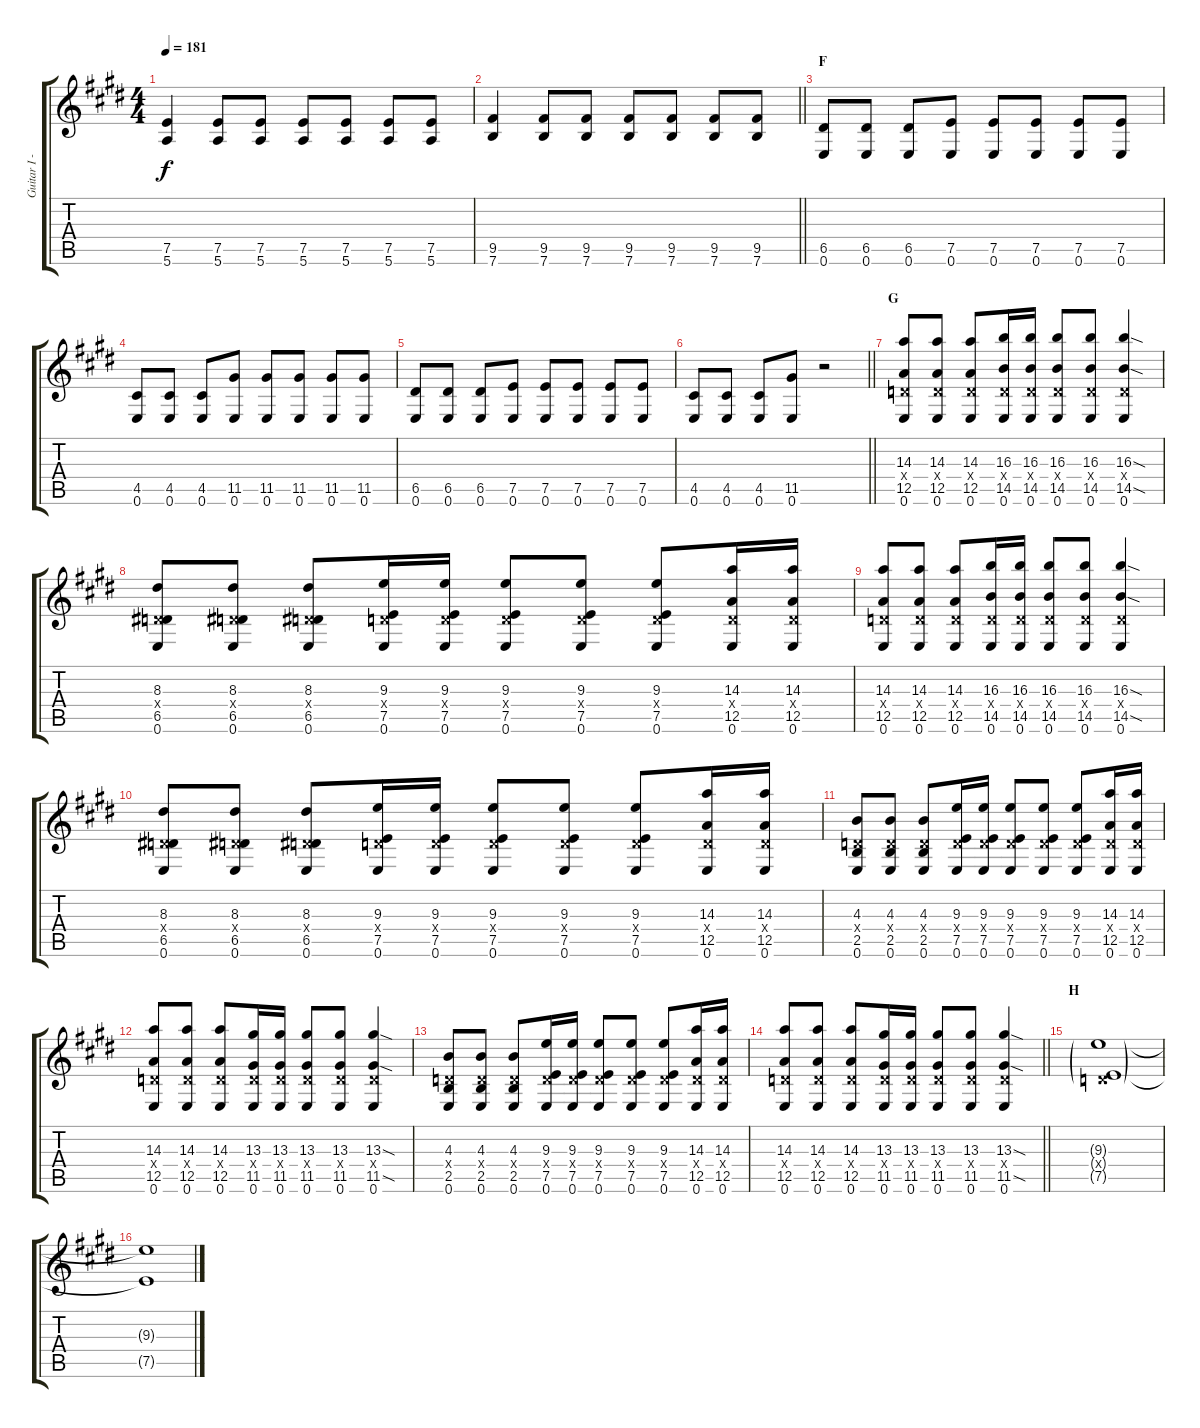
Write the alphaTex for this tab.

\track ("Guitar I - Gotoh" "Guitar I -") {instrument overdrivenguitar}
\staff {score tabs}
\tuning (E4 B3 G3 D3 A2 E2) {hide}
\ts (4 4)
\tempo 181
\clef g2
\ks e
(7.5 5.6).4{dy f} (7.5 5.6).8 (7.5 5.6).8 (7.5 5.6).8 (7.5 5.6).8 (7.5 5.6).8 (7.5 5.6).8 |
\barLineRight lightlight
(9.5 7.6).4 (9.5 7.6).8 (9.5 7.6).8 (9.5 7.6).8 (9.5 7.6).8 (9.5 7.6).8 (9.5 7.6).8 |
\section ("" "F")
(6.5 0.6).8 (6.5 0.6).8 (6.5 0.6).8 (7.5 0.6).8 (7.5 0.6).8 (7.5 0.6).8 (7.5 0.6).8 (7.5 0.6).8 |
(4.5 0.6).8 (4.5 0.6).8 (4.5 0.6).8 (11.5 0.6).8 (11.5 0.6).8 (11.5 0.6).8 (11.5 0.6).8 (11.5 0.6).8 |
(6.5 0.6).8 (6.5 0.6).8 (6.5 0.6).8 (7.5 0.6).8 (7.5 0.6).8 (7.5 0.6).8 (7.5 0.6).8 (7.5 0.6).8 |
\barLineRight lightlight
(4.5 0.6).8 (4.5 0.6).8 (4.5 0.6).8 (11.5 0.6).8 r.2 |
\section ("" "G")
(14.3 0.4{x} 12.5 0.6).8 (14.3 0.4{x} 12.5 0.6).8 (14.3 0.4{x} 12.5 0.6).8 (16.3 0.4{x} 14.5 0.6).16 (16.3 0.4{x} 14.5 0.6).16 (16.3 0.4{x} 14.5 0.6).8 (16.3 0.4{x} 14.5 0.6).8 (16.3{sod} 0.4{x} 14.5{sod} 0.6).4 |
(8.3 0.4{x} 6.5 0.6).8 (8.3 0.4{x} 6.5 0.6).8 (8.3 0.4{x} 6.5 0.6).8 (9.3 0.4{x} 7.5 0.6).16 (9.3 0.4{x} 7.5 0.6).16 (9.3 0.4{x} 7.5 0.6).8 (9.3 0.4{x} 7.5 0.6).8 (9.3 0.4{x} 7.5 0.6).8 (14.3 0.4{x} 12.5 0.6).16 (14.3 0.4{x} 12.5 0.6).16 |
(14.3 0.4{x} 12.5 0.6).8 (14.3 0.4{x} 12.5 0.6).8 (14.3 0.4{x} 12.5 0.6).8 (16.3 0.4{x} 14.5 0.6).16 (16.3 0.4{x} 14.5 0.6).16 (16.3 0.4{x} 14.5 0.6).8 (16.3 0.4{x} 14.5 0.6).8 (16.3{sod} 0.4{x} 14.5{sod} 0.6).4 |
(8.3 0.4{x} 6.5 0.6).8 (8.3 0.4{x} 6.5 0.6).8 (8.3 0.4{x} 6.5 0.6).8 (9.3 0.4{x} 7.5 0.6).16 (9.3 0.4{x} 7.5 0.6).16 (9.3 0.4{x} 7.5 0.6).8 (9.3 0.4{x} 7.5 0.6).8 (9.3 0.4{x} 7.5 0.6).8 (14.3 0.4{x} 12.5 0.6).16 (14.3 0.4{x} 12.5 0.6).16 |
(4.3 0.4{x} 2.5 0.6).8 (4.3 0.4{x} 2.5 0.6).8 (4.3 0.4{x} 2.5 0.6).8 (9.3 0.4{x} 7.5 0.6).16 (9.3 0.4{x} 7.5 0.6).16 (9.3 0.4{x} 7.5 0.6).8 (9.3 0.4{x} 7.5 0.6).8 (9.3 0.4{x} 7.5 0.6).8 (14.3 0.4{x} 12.5 0.6).16 (14.3 0.4{x} 12.5 0.6).16 |
(14.3 0.4{x} 12.5 0.6).8 (14.3 0.4{x} 12.5 0.6).8 (14.3 0.4{x} 12.5 0.6).8 (13.3 0.4{x} 11.5 0.6).16 (13.3 0.4{x} 11.5 0.6).16 (13.3 0.4{x} 11.5 0.6).8 (13.3 0.4{x} 11.5 0.6).8 (13.3{sod} 0.4{x} 11.5{sod} 0.6).4 |
(4.3 0.4{x} 2.5 0.6).8 (4.3 0.4{x} 2.5 0.6).8 (4.3 0.4{x} 2.5 0.6).8 (9.3 0.4{x} 7.5 0.6).16 (9.3 0.4{x} 7.5 0.6).16 (9.3 0.4{x} 7.5 0.6).8 (9.3 0.4{x} 7.5 0.6).8 (9.3 0.4{x} 7.5 0.6).8 (14.3 0.4{x} 12.5 0.6).16 (14.3 0.4{x} 12.5 0.6).16 |
\barLineRight lightlight
(14.3 0.4{x} 12.5 0.6).8 (14.3 0.4{x} 12.5 0.6).8 (14.3 0.4{x} 12.5 0.6).8 (13.3 0.4{x} 11.5 0.6).16 (13.3 0.4{x} 11.5 0.6).16 (13.3 0.4{x} 11.5 0.6).8 (13.3 0.4{x} 11.5 0.6).8 (13.3{sod} 0.4{x} 11.5{sod} 0.6).4 |
\section ("" "H")
(9.3{g} 0.4{g x} 7.5{g}).1 |
(9.3{t} 7.5{t}).1
